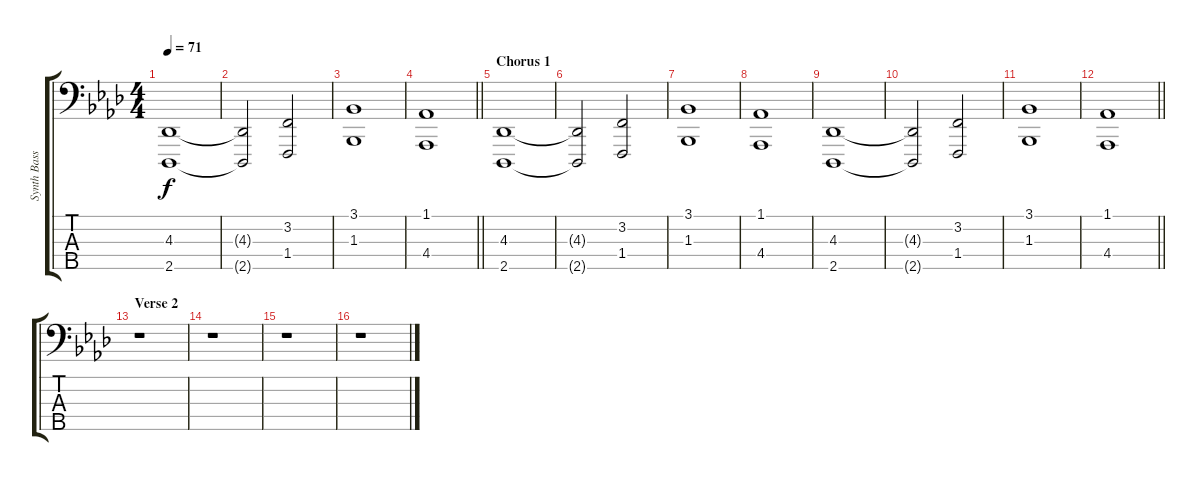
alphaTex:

\track ("Synth Bass" "Synth Bass") {instrument synthbrass1}
\staff {score tabs}
\tuning (G2 D2 A1 E1 B0) {hide}
\ts (4 4)
\tempo 71
\clef f4
\ks ab
(4.3 2.5).1{dy f} |
(4.3{t} 2.5{t}).2 (3.2 1.4).2 |
(3.1 1.3).1 |
\barLineRight lightlight
(1.1 4.4).1 |
\section ("" "Chorus 1")
(4.3 2.5).1 |
(4.3{t} 2.5{t}).2 (3.2 1.4).2 |
(3.1 1.3).1 |
(1.1 4.4).1 |
(4.3 2.5).1 |
(4.3{t} 2.5{t}).2 (3.2 1.4).2 |
(3.1 1.3).1 |
\barLineRight lightlight
(1.1 4.4).1 |
\section ("" "Verse 2")
r.1 |
r.1 |
r.1 |
r.1
